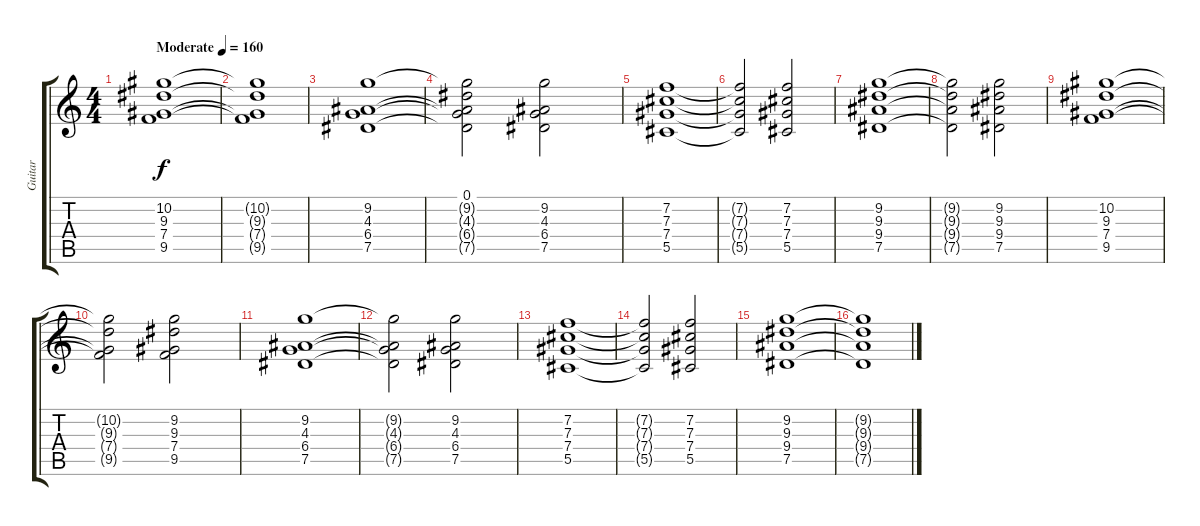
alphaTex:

\track ("Guitar" "Guitar") {instrument distortionguitar}
\staff {score tabs}
\tuning (Eb4 Bb3 Gb3 Db3 Ab2 Db2) {hide}
\ts (4 4)
\tempo (160 "Moderate")
\clef g2
\ks c
(10.2 9.3 7.4 9.5).1{dy f volume 7 instrument distortionguitar} |
(10.2{t} 9.3{t} 7.4{t} 9.5{t}).1 |
(9.2 4.3 6.4 7.5).1 |
(0.1 9.2{t} 4.3{t} 6.4{t} 7.5{t}).2 (9.2 4.3 6.4 7.5).2 |
(7.2 7.3 7.4 5.5).1 |
(7.2{t} 7.3{t} 7.4{t} 5.5{t}).2 (7.2 7.3 7.4 5.5).2 |
(9.2 9.3 9.4 7.5).1 |
(9.2{t} 9.3{t} 9.4{t} 7.5{t}).2 (9.2 9.3 9.4 7.5).2 |
(10.2 9.3 7.4 9.5).1 |
(10.2{t} 9.3{t} 7.4{t} 9.5{t}).2 (9.2 9.3 7.4 9.5).2 |
(9.2 4.3 6.4 7.5).1 |
(9.2{t} 4.3{t} 6.4{t} 7.5{t}).2 (9.2 4.3 6.4 7.5).2 |
(7.2 7.3 7.4 5.5).1 |
(7.2{t} 7.3{t} 7.4{t} 5.5{t}).2 (7.2 7.3 7.4 5.5).2 |
(9.2 9.3 9.4 7.5).1{volume 0} |
(9.2{t} 9.3{t} 9.4{t} 7.5{t}).1
